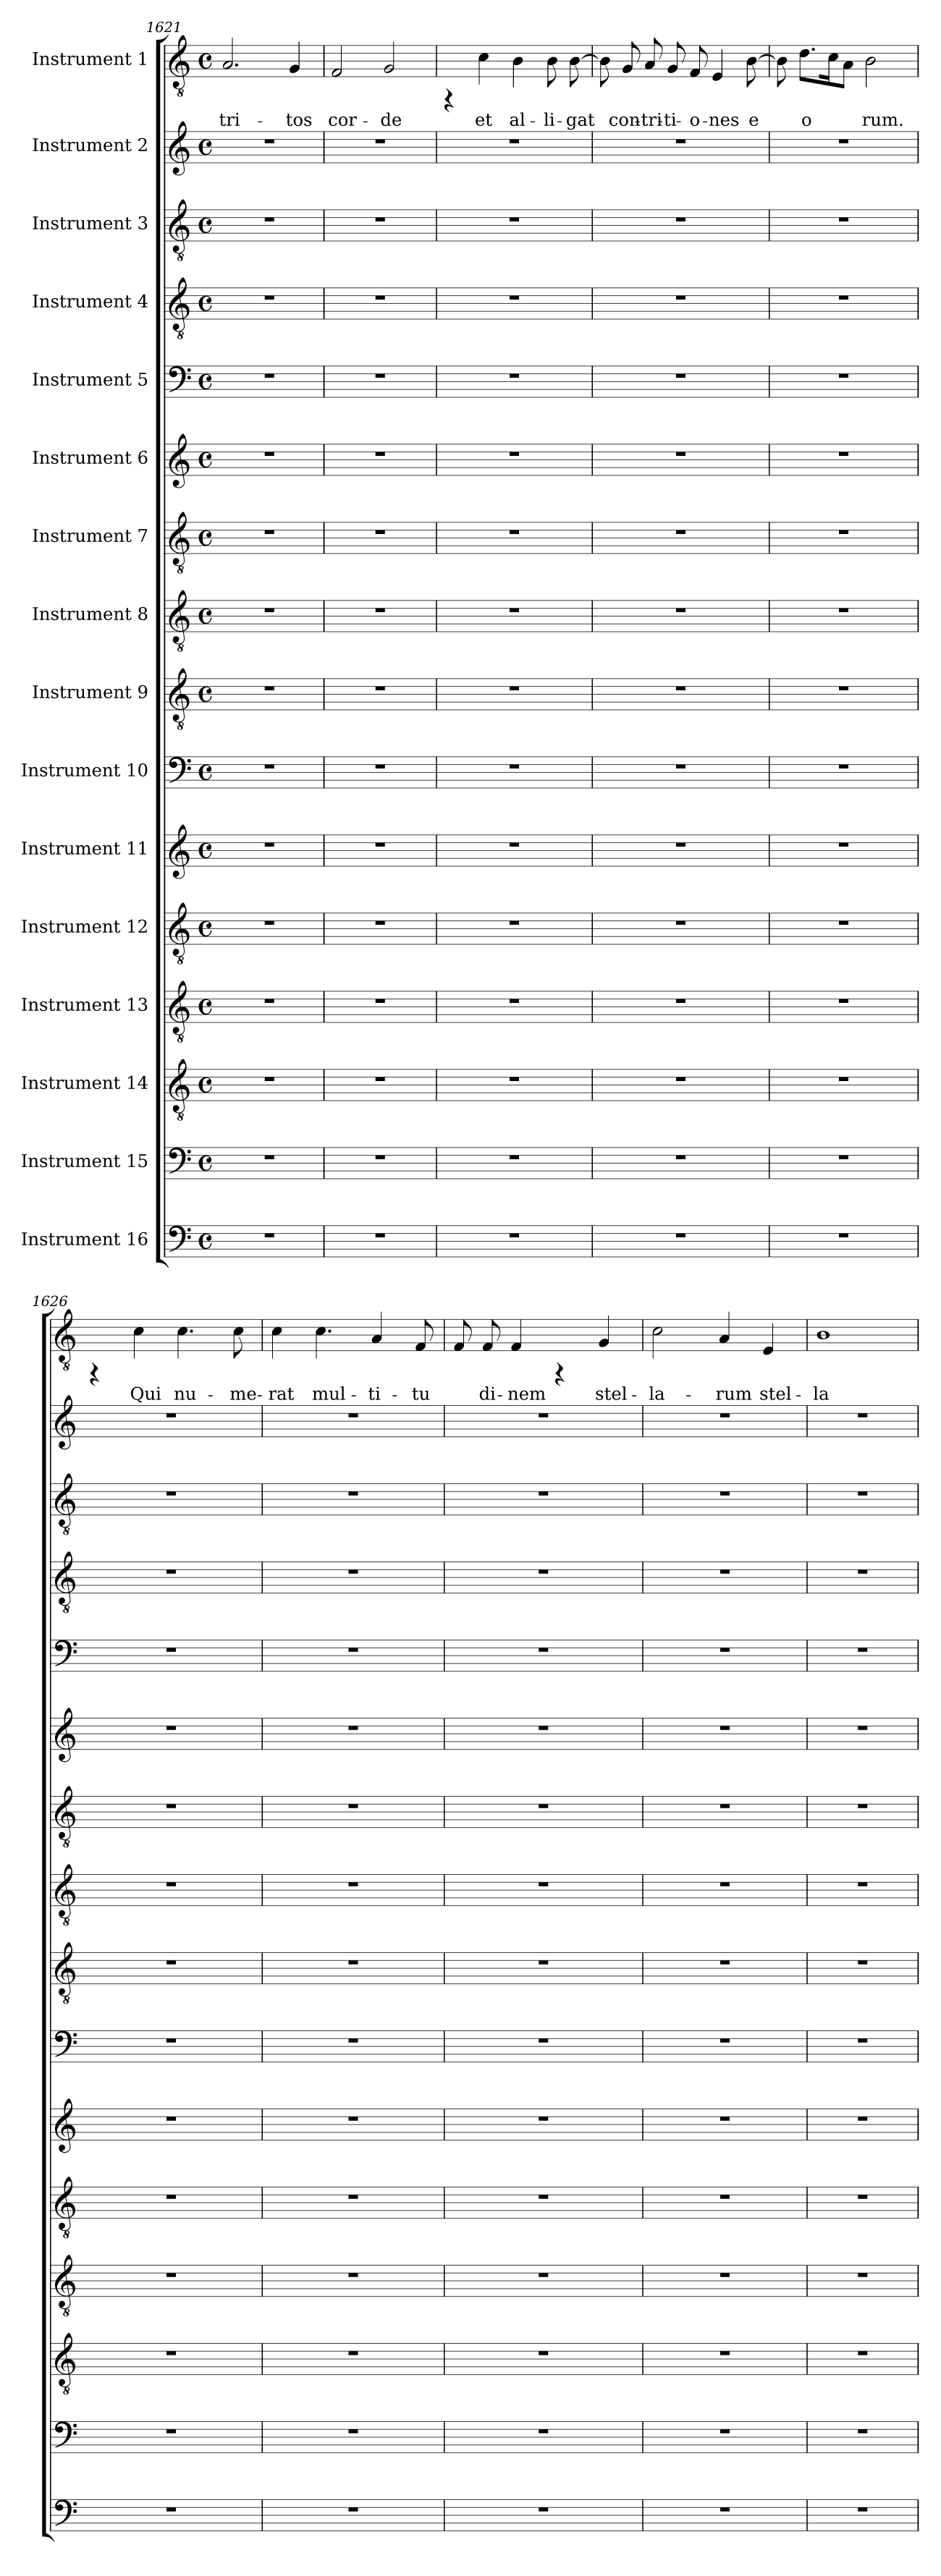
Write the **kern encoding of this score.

**kern	**kern	**kern	**kern	**kern	**kern	**kern	**kern	**kern	**kern	**kern	**kern	**kern	**kern	**kern	**kern	**text
*part16	*part15	*part14	*part13	*part12	*part11	*part10	*part9	*part8	*part7	*part6	*part5	*part4	*part3	*part2	*part1	*part1
*staff16	*staff15	*staff14	*staff13	*staff12	*staff11	*staff10	*staff9	*staff8	*staff7	*staff6	*staff5	*staff4	*staff3	*staff2	*staff1	*staff1
*I"Instrument 16	*I"Instrument 15	*I"Instrument 14	*I"Instrument 13	*I"Instrument 12	*I"Instrument 11	*I"Instrument 10	*I"Instrument 9	*I"Instrument 8	*I"Instrument 7	*I"Instrument 6	*I"Instrument 5	*I"Instrument 4	*I"Instrument 3	*I"Instrument 2	*I"Instrument 1	*
*clefF4	*clefF4	*clefGv2	*clefGv2	*clefGv2	*clefG2	*clefF4	*clefGv2	*clefGv2	*clefGv2	*clefG2	*clefF4	*clefGv2	*clefGv2	*clefG2	*clefGv2	*
*k[]	*k[]	*k[]	*k[]	*k[]	*k[]	*k[]	*k[]	*k[]	*k[]	*k[]	*k[]	*k[]	*k[]	*k[]	*k[]	*
*C:	*C:	*C:	*C:	*C:	*C:	*C:	*C:	*C:	*C:	*C:	*C:	*C:	*C:	*C:	*C:	*
*M4/4	*M4/4	*M4/4	*M4/4	*M4/4	*M4/4	*M4/4	*M4/4	*M4/4	*M4/4	*M4/4	*M4/4	*M4/4	*M4/4	*M4/4	*M4/4	*
*met(c)	*met(c)	*met(c)	*met(c)	*met(c)	*met(c)	*met(c)	*met(c)	*met(c)	*met(c)	*met(c)	*met(c)	*met(c)	*met(c)	*met(c)	*met(c)	*
=1621	=1621	=1621	=1621	=1621	=1621	=1621	=1621	=1621	=1621	=1621	=1621	=1621	=1621	=1621	=1621	=1621
!	!	!	!	!	!	!	!	!	!	!	!	!	!	!	!	!LO:LY:b:cj
1r	1r	1r	1r	1r	1r	1r	1r	1r	1r	1r	1r	1r	1r	1r	2.A/	-tri-
!	!	!	!	!	!	!	!	!	!	!	!	!	!	!	!	!LO:LY:b:cj
.	.	.	.	.	.	.	.	.	.	.	.	.	.	.	4G/	-tos
=1622	=1622	=1622	=1622	=1622	=1622	=1622	=1622	=1622	=1622	=1622	=1622	=1622	=1622	=1622	=1622	=1622
!	!	!	!	!	!	!	!	!	!	!	!	!	!	!	!	!LO:LY:b:cj
1r	1r	1r	1r	1r	1r	1r	1r	1r	1r	1r	1r	1r	1r	1r	2F/	cor-
!	!	!	!	!	!	!	!	!	!	!	!	!	!	!	!	!LO:LY:b:cj
.	.	.	.	.	.	.	.	.	.	.	.	.	.	.	2G/	-de
!!LO:LB:g=z
=1623	=1623	=1623	=1623	=1623	=1623	=1623	=1623	=1623	=1623	=1623	=1623	=1623	=1623	=1623	=1623	=1623
1r	1r	1r	1r	1r	1r	1r	1r	1r	1r	1r	1r	1r	1r	1r	4rFF	.
!	!	!	!	!	!	!	!	!	!	!	!	!	!	!	!	!LO:LY:b:cj
.	.	.	.	.	.	.	.	.	.	.	.	.	.	.	4c\	et
!	!	!	!	!	!	!	!	!	!	!	!	!	!	!	!	!LO:LY:b:cj
.	.	.	.	.	.	.	.	.	.	.	.	.	.	.	4B\	al-
!	!	!	!	!	!	!	!	!	!	!	!	!	!	!	!	!LO:LY:b:cj
.	.	.	.	.	.	.	.	.	.	.	.	.	.	.	8B\	-li-
!	!	!	!	!	!	!	!	!	!	!	!	!	!	!	!	!LO:LY:b:cj
.	.	.	.	.	.	.	.	.	.	.	.	.	.	.	[>8B\	-gat
=1624	=1624	=1624	=1624	=1624	=1624	=1624	=1624	=1624	=1624	=1624	=1624	=1624	=1624	=1624	=1624	=1624
!	!	!	!	!	!	!	!	!	!	!	!	!	!	!	!	!LO:LY:b:cj
1r	1r	1r	1r	1r	1r	1r	1r	1r	1r	1r	1r	1r	1r	1r	8B\]	.
!	!	!	!	!	!	!	!	!	!	!	!	!	!	!	!	!LO:LY:b:cj
.	.	.	.	.	.	.	.	.	.	.	.	.	.	.	8G/	con-
!	!	!	!	!	!	!	!	!	!	!	!	!	!	!	!	!LO:LY:b:cj
.	.	.	.	.	.	.	.	.	.	.	.	.	.	.	8A/	-tri-
!	!	!	!	!	!	!	!	!	!	!	!	!	!	!	!	!LO:LY:b:cj
.	.	.	.	.	.	.	.	.	.	.	.	.	.	.	8G/	-ti-
!	!	!	!	!	!	!	!	!	!	!	!	!	!	!	!	!LO:LY:b:cj
.	.	.	.	.	.	.	.	.	.	.	.	.	.	.	8F/	-o-
!	!	!	!	!	!	!	!	!	!	!	!	!	!	!	!	!LO:LY:b:cj
.	.	.	.	.	.	.	.	.	.	.	.	.	.	.	4E/	-nes
!	!	!	!	!	!	!	!	!	!	!	!	!	!	!	!	!LO:LY:b:cj
.	.	.	.	.	.	.	.	.	.	.	.	.	.	.	[>8B\	e-
=1625	=1625	=1625	=1625	=1625	=1625	=1625	=1625	=1625	=1625	=1625	=1625	=1625	=1625	=1625	=1625	=1625
!	!	!	!	!	!	!	!	!	!	!	!	!	!	!	!	!LO:LY:b:cj
1r	1r	1r	1r	1r	1r	1r	1r	1r	1r	1r	1r	1r	1r	1r	8B\]	--
!	!	!	!	!	!	!	!	!	!	!	!	!	!	!	!	!LO:LY:b:cj
.	.	.	.	.	.	.	.	.	.	.	.	.	.	.	8.d\L	-o-
!	!	!	!	!	!	!	!	!	!	!	!	!	!	!	!	!LO:LY:b:cj
.	.	.	.	.	.	.	.	.	.	.	.	.	.	.	16c\	--
!	!	!	!	!	!	!	!	!	!	!	!	!	!	!	!	!LO:LY:b:cj
.	.	.	.	.	.	.	.	.	.	.	.	.	.	.	8A\J	--
!	!	!	!	!	!	!	!	!	!	!	!	!	!	!	!	!LO:LY:b:cj
.	.	.	.	.	.	.	.	.	.	.	.	.	.	.	2B\	-rum.
=1626	=1626	=1626	=1626	=1626	=1626	=1626	=1626	=1626	=1626	=1626	=1626	=1626	=1626	=1626	=1626	=1626
1r	1r	1r	1r	1r	1r	1r	1r	1r	1r	1r	1r	1r	1r	1r	4rFF	.
!	!	!	!	!	!	!	!	!	!	!	!	!	!	!	!	!LO:LY:b:cj
.	.	.	.	.	.	.	.	.	.	.	.	.	.	.	4c\	Qui
!	!	!	!	!	!	!	!	!	!	!	!	!	!	!	!	!LO:LY:b:cj
.	.	.	.	.	.	.	.	.	.	.	.	.	.	.	4.c\	nu-
!	!	!	!	!	!	!	!	!	!	!	!	!	!	!	!	!LO:LY:b:cj
.	.	.	.	.	.	.	.	.	.	.	.	.	.	.	8c\	-me-
=1627	=1627	=1627	=1627	=1627	=1627	=1627	=1627	=1627	=1627	=1627	=1627	=1627	=1627	=1627	=1627	=1627
!	!	!	!	!	!	!	!	!	!	!	!	!	!	!	!	!LO:LY:b:cj
1r	1r	1r	1r	1r	1r	1r	1r	1r	1r	1r	1r	1r	1r	1r	4c\	-rat
!	!	!	!	!	!	!	!	!	!	!	!	!	!	!	!	!LO:LY:b:cj
.	.	.	.	.	.	.	.	.	.	.	.	.	.	.	4.c\	mul-
!	!	!	!	!	!	!	!	!	!	!	!	!	!	!	!	!LO:LY:b:cj
.	.	.	.	.	.	.	.	.	.	.	.	.	.	.	4A/	-ti-
!	!	!	!	!	!	!	!	!	!	!	!	!	!	!	!	!LO:LY:b:cj
.	.	.	.	.	.	.	.	.	.	.	.	.	.	.	8F/	-tu-
!!LO:LB:g=z
=1628	=1628	=1628	=1628	=1628	=1628	=1628	=1628	=1628	=1628	=1628	=1628	=1628	=1628	=1628	=1628	=1628
!	!	!	!	!	!	!	!	!	!	!	!	!	!	!	!	!LO:LY:b:cj
1r	1r	1r	1r	1r	1r	1r	1r	1r	1r	1r	1r	1r	1r	1r	8F/	--
!	!	!	!	!	!	!	!	!	!	!	!	!	!	!	!	!LO:LY:b:cj
.	.	.	.	.	.	.	.	.	.	.	.	.	.	.	8F/	-di-
!	!	!	!	!	!	!	!	!	!	!	!	!	!	!	!	!LO:LY:b:cj
.	.	.	.	.	.	.	.	.	.	.	.	.	.	.	4F/	-nem
.	.	.	.	.	.	.	.	.	.	.	.	.	.	.	4rFF	.
!	!	!	!	!	!	!	!	!	!	!	!	!	!	!	!	!LO:LY:b:cj
.	.	.	.	.	.	.	.	.	.	.	.	.	.	.	4G/	stel-
=1629	=1629	=1629	=1629	=1629	=1629	=1629	=1629	=1629	=1629	=1629	=1629	=1629	=1629	=1629	=1629	=1629
!	!	!	!	!	!	!	!	!	!	!	!	!	!	!	!	!LO:LY:b:cj
1r	1r	1r	1r	1r	1r	1r	1r	1r	1r	1r	1r	1r	1r	1r	2c\	-la-
!	!	!	!	!	!	!	!	!	!	!	!	!	!	!	!	!LO:LY:b:cj
.	.	.	.	.	.	.	.	.	.	.	.	.	.	.	4A/	-rum
!	!	!	!	!	!	!	!	!	!	!	!	!	!	!	!	!LO:LY:b:cj
.	.	.	.	.	.	.	.	.	.	.	.	.	.	.	4E/	stel-
=1630	=1630	=1630	=1630	=1630	=1630	=1630	=1630	=1630	=1630	=1630	=1630	=1630	=1630	=1630	=1630	=1630
!	!	!	!	!	!	!	!	!	!	!	!	!	!	!	!	!LO:LY:b:cj
1r	1r	1r	1r	1r	1r	1r	1r	1r	1r	1r	1r	1r	1r	1r	1B	-la-
=	=	=	=	=	=	=	=	=	=	=	=	=	=	=	=	=
*-	*-	*-	*-	*-	*-	*-	*-	*-	*-	*-	*-	*-	*-	*-	*-	*-
